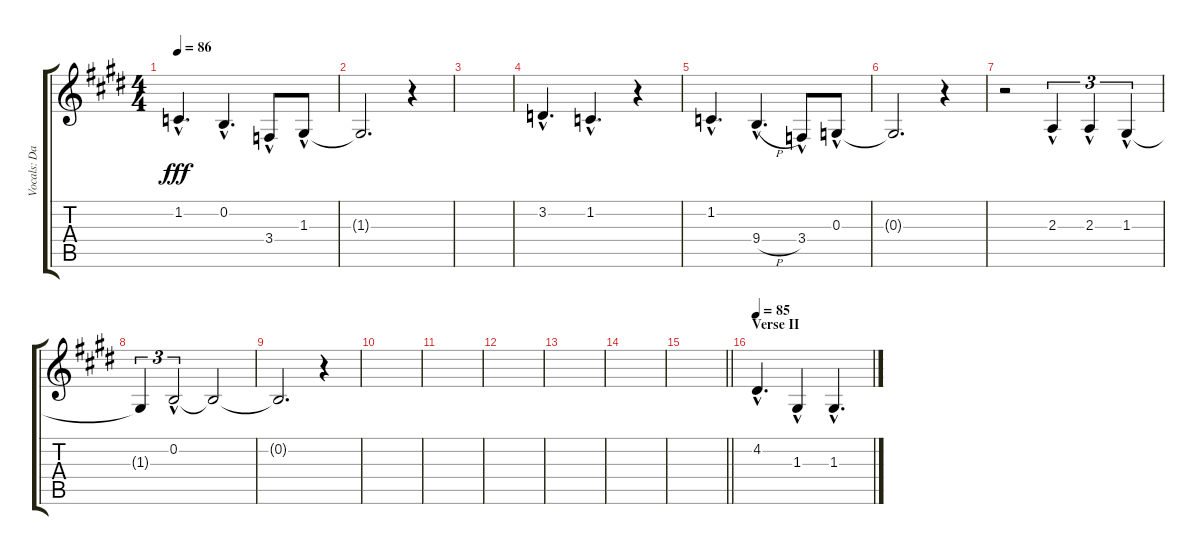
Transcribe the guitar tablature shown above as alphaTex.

\track ("Vocals: David" "Vocals: Da") {instrument lead2sawtooth}
\staff {score tabs}
\tuning (E4 B3 G3 D3 A2 E2) {hide}
\ts (4 4)
\tempo 86
\clef g2
\ks e
1.2{hac}.4{d dy fff} 0.2{hac}.4{d} 3.4{hac}.8 1.3{hac}.8 |
1.3{t}.2{d} r.4 |
|
3.2{hac}.4{d} 1.2{hac}.4{d} r.4 |
1.2{hac}.4{d} 9.4{h hac}.4{d} 3.4{hac}.8 0.3{hac}.8 |
0.3{t}.2{d} r.4 |
r.2 2.3{hac}.4{tu (3 2)} 2.3{hac}.4{tu (3 2)} 1.3{hac}.4{tu (3 2)} |
1.3{t}.4{tu (3 2)} 0.2{hac}.2{tu (3 2)} 0.2{t}.2 |
0.2{t}.2{d} r.4 |
|
|
|
|
|
\barLineRight lightlight
|
\section ("" "Verse II")
\tempo 85
4.2{hac}.4{d} 1.3{hac}.4 1.3{hac}.4{d}
